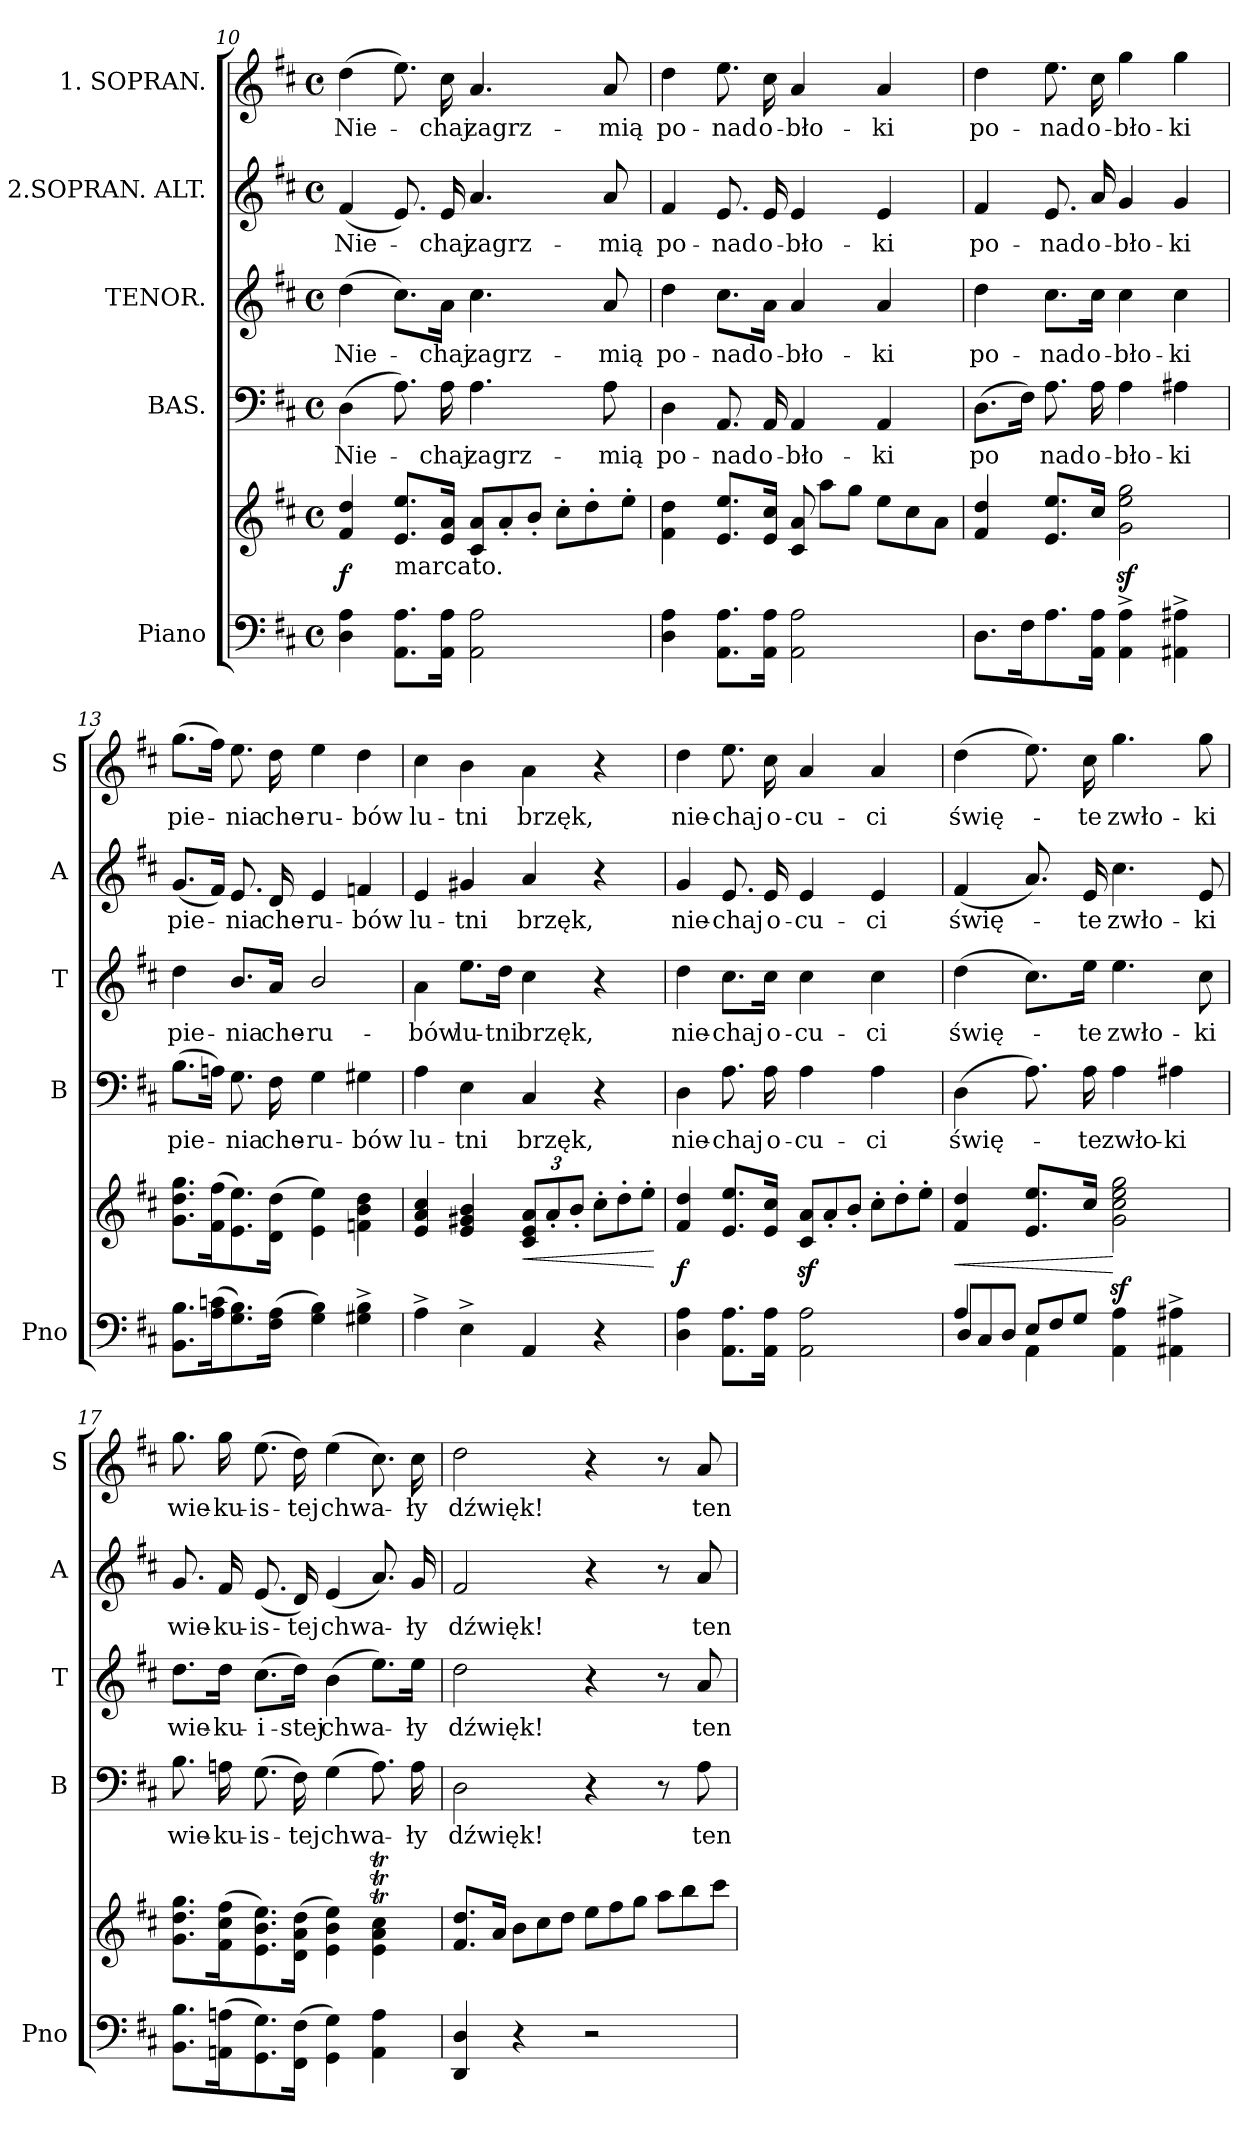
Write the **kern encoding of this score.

**kern	**kern	**dynam	**kern	**text	**kern	**text	**kern	**text	**kern	**text
*part5	*part5	*part5	*part4	*part4	*part3	*part3	*part2	*part2	*part1	*part1
*staff6	*staff5	*staff5/6	*staff4	*staff4	*staff3	*staff3	*staff2	*staff2	*staff1	*staff1
*I"Piano	*	*	*I"BAS.	*	*I"TENOR.	*	*I"2.SOPRAN. ALT.	*	*I"1. SOPRAN.	*
*I'Pno	*	*	*I'B	*	*I'T	*	*I'A	*	*I'S	*
*clefF4	*clefG2	*	*clefF4	*	*clefG2	*	*clefG2	*	*clefG2	*
*	*	*	*	*	*ITrd8c12	*	*	*	*	*
*k[f#c#]	*k[f#c#]	*	*k[f#c#]	*	*k[f#c#]	*	*k[f#c#]	*	*k[f#c#]	*
*D:	*D:	*	*D:	*	*D:	*	*D:	*	*D:	*
*M4/4	*M4/4	*	*M4/4	*	*M4/4	*	*M4/4	*	*M4/4	*
*met(c)	*met(c)	*	*met(c)	*	*met(c)	*	*met(c)	*	*met(c)	*
=10	=10	=10	=10	=10	=10	=10	=10	=10	=10	=10
4D\ 4A\	4f#/ 4dd/	f	(4D\	Nie-	(4d\	Nie-	(4f#/	Nie-	(4dd\	Nie-
!	!LO:TX:b:t=marcato.	!	!	!	!	!	!	!	!	!
8.AA\ 8.A\L	8.e/ 8.ee/L	.	8.A\)	.	8.c#\L)	.	8.e/)	.	8.ee\)	.
16AA\ 16A\Jk	16e/ 16a/Jk	.	16A\	-chaj	16A\Jk	-chaj	16e/	-chaj	16cc#\	-chaj
*	*Xtuplet	*	*	*	*	*	*	*	*	*
2AA\ 2A\	12c#/ 12a/L	.	4.A\	zagrz-	4.c#\	zagrz-	4.a/	zagrz-	4.a/	zagrz-
.	12a'/	.	.	.	.	.	.	.	.	.
.	12b'/J	.	.	.	.	.	.	.	.	.
.	12cc#'\L	.	.	.	.	.	.	.	.	.
.	12dd'\	.	.	.	.	.	.	.	.	.
.	.	.	8A\	-mią	8A/	-mią	8a/	-mią	8a/	-mią
.	12ee'\J	.	.	.	.	.	.	.	.	.
=11	=11	=11	=11	=11	=11	=11	=11	=11	=11	=11
4D\ 4A\	4f#\ 4dd\	.	4D\	po-	4d\	po-	4f#/	po-	4dd\	po-
8.AA\ 8.A\L	8.e/ 8.ee/L	.	8.AA/	-nad	8.c#\L	-nad	8.e/	-nad	8.ee\	-nad
16AA\ 16A\Jk	16e/ 16cc#/Jk	.	16AA/	o-	16A\Jk	o-	16e/	o-	16cc#\	o-
2AA\ 2A\	12c#/ 12a/	.	4AA/	-bło-	4A/	-bło-	4e/	-bło-	4a/	-bło-
.	12aa\L	.	.	.	.	.	.	.	.	.
.	12gg\J	.	.	.	.	.	.	.	.	.
.	12ee\L	.	4AA/	-ki	4A/	-ki	4e/	-ki	4a/	-ki
.	12cc#\	.	.	.	.	.	.	.	.	.
.	12a\J	.	.	.	.	.	.	.	.	.
=12	=12	=12	=12	=12	=12	=12	=12	=12	=12	=12
8.D\L	4f#/ 4dd/	.	(8.D\L	po	4d\	po-	4f#/	po-	4dd\	po-
16F#\K	.	.	16F#\Jk)	.	.	.	.	.	.	.
8.A\	8.e/ 8.ee/L	.	8.A\	nad	8.c#\L	-nad	8.e/	-nad	8.ee\	-nad
16AA\ 16A\Jk	16cc#/Jk	.	16A\	o-	16c#\Jk	o-	16a/	o-	16cc#\	o-
4AA^>\ 4A^>\	2gz\ 2eez\ 2ggz\	.	4A\	-bło-	4c#\	-bło-	4g/	-bło-	4gg\	-bło-
4AA#X^>\ 4A#X^>\	.	.	4A#X\	-ki	4c#\	-ki	4g/	-ki	4gg\	-ki
=13	=13	=13	=13	=13	=13	=13	=13	=13	=13	=13
8.BB\ 8.B\L	8.g\ 8.dd\ 8.gg\L	.	(8.B\L	pie-	4d\	pie-	(8.g/L	pie-	(8.gg\L	pie-
(16A\ 16cn\K	(16f#\ 16ff#\K	.	16An\Jk)	.	.	.	16f#/Jk)	.	16ff#\Jk)	.
8.G\ 8.B\)	8.e\ 8.ee\)	.	8.G\	-nia	8.B/L	-nia	8.e/	-nia	8.ee\	-nia
(16F#\ 16A\Jk	(16d\ 16dd\Jk	.	16F#\	che-	16A/Jk	che-	16d/	che-	16dd\	che-
4G\ 4B\)	4e\ 4ee\)	.	4G\	-ru-	2B/	-ru-	4e/	-ru-	4ee\	-ru-
4G#X^>\ 4B^>\	4fn\ 4b\ 4dd\	.	4G#X\	-bów	.	.	4fn/	-bów	4dd\	-bów
=14	=14	=14	=14	=14	=14	=14	=14	=14	=14	=14
4A^>\	4e/ 4a/ 4cc#/	.	4A\	lu-	4A\	-bów	4e/	lu-	4cc#\	lu-
4E^>\	4e/ 4g#X/ 4b/	.	4E\	-tni	8.e\L	lu-	4g#X/	-tni	4b\	-tni
.	.	.	.	.	16d\Jk	-tni	.	.	.	.
*	*tuplet	*	*	*	*	*	*	*	*	*
!	!	!LO:HP:b	!	!	!	!	!	!	!	!
4AA/	12c#/ 12e/ 12a/L	<	4C#/	brzęk,	4c#\	brzęk,	4a/	brzęk,	4a\	brzęk,
.	12a'/	.	.	.	.	.	.	.	.	.
.	12b'/J	.	.	.	.	.	.	.	.	.
*	*Xtuplet	*	*	*	*	*	*	*	*	*
4r	12cc#'\L	.	4r	.	4r	.	4r	.	4r	.
.	12dd'\	.	.	.	.	.	.	.	.	.
.	12ee'\J	.	.	.	.	.	.	.	.	.
.	.	[	.	.	.	.	.	.	.	.
=15	=15	=15	=15	=15	=15	=15	=15	=15	=15	=15
4D\ 4A\	4f#/ 4dd/	f	4D\	nie-	4d\	nie-	4g/	nie-	4dd\	nie-
8.AA\ 8.A\L	8.e/ 8.ee/L	.	8.A\	-chaj	8.c#\L	-chaj	8.e/	-chaj	8.ee\	-chaj
16AA\ 16A\Jk	16e/ 16cc#/Jk	.	16A\	o-	16c#\Jk	o-	16e/	o-	16cc#\	o-
2AA\ 2A\	12c#z/ 12az/L	.	4A\	-cu-	4c#\	-cu-	4e/	-cu-	4a/	-cu-
.	12a'/	.	.	.	.	.	.	.	.	.
.	12b'/J	.	.	.	.	.	.	.	.	.
.	12cc#'\L	.	4A\	-ci	4c#\	-ci	4e/	-ci	4a/	-ci
.	12dd'\	.	.	.	.	.	.	.	.	.
.	12ee'\J	.	.	.	.	.	.	.	.	.
=16	=16	=16	=16	=16	=16	=16	=16	=16	=16	=16
*^	*	*	*	*	*	*	*	*	*	*
*	*Xtuplet	*	*	*	*	*	*	*	*	*	*
!	!	!	!LO:HP:b	!	!	!	!	!	!	!	!
4A/	12D/L	4f#/ 4dd/	<	(4D\	świę-	(4d\	świę-	(4f#/	świę-	(4dd\	świę-
.	12C#/	.	.	.	.	.	.	.	.	.	.
.	12D/J	.	.	.	.	.	.	.	.	.	.
4AA\	12E/L	8.e/ 8.ee/L	.	8.A\)	.	8.c#\L)	.	8.a/)	.	8.ee\)	.
.	12F#/	.	.	.	.	.	.	.	.	.	.
.	12G/J	.	.	.	.	.	.	.	.	.	.
.	.	16cc#/Jk	.	16A\	-te	16e\Jk	-te	16e/	-te	16cc#\	-te
4AA\ 4A\	4ryy	2gz\ 2cc#z\ 2eez\ 2ggz\	[	4A\	zwło-	4.e\	zwło-	4.cc#\	zwło-	4.gg\	zwło-
4AA#X^>\ 4A#X^>\	4ryy	.	.	4A#X\	-ki	.	.	.	.	.	.
.	.	.	.	.	.	8c#\	-ki	8e/	-ki	8gg\	-ki
*v	*v	*	*	*	*	*	*	*	*	*	*
=17	=17	=17	=17	=17	=17	=17	=17	=17	=17	=17
8.BB\ 8.B\L	8.g\ 8.dd\ 8.gg\L	.	8.B\	wie-	8.d\L	wie-	8.g/	wie-	8.gg\	wie-
(16AAn\ 16An\K	(16f#\ 16cc#\ 16ff#\K	.	16An\	-ku-	16d\Jk	-ku-	16f#/	-ku-	16gg\	-ku-
8.GG\ 8.G\)	8.e\ 8.b\ 8.ee\)	.	(8.G\	-is-	(8.c#\L	-i-	(8.e/	-is-	(8.ee\	-is-
(16FF#\ 16F#\Jk	(16d\ 16a\ 16dd\Jk	.	16F#\)	-tej	16d\Jk)	-stej	16d/)	-tej	16dd\)	-tej
4GG\ 4G\)	4e\ 4b\ 4ee\)	.	(4G\	chwa-	(4B\	chwa-	(4e/	chwa-	(4ee\	chwa-
4AA\ 4A\	4eT\ 4aT\ 4cc#T\	.	8.A\)	.	8.e\L)	.	8.a/)	.	8.cc#\)	.
.	.	.	16A\	-ły	16e\Jk	-ły	16g/	-ły	16cc#\	-ły
=18	=18	=18	=18	=18	=18	=18	=18	=18	=18	=18
4DD/ 4D/	8.f#/ 8.dd/L	.	2D\	dźwięk!	2d\	dźwięk!	2f#/	dźwięk!	2dd\	dźwięk!
.	16a/Jk	.	.	.	.	.	.	.	.	.
4r	12b\L	.	.	.	.	.	.	.	.	.
.	12cc#\	.	.	.	.	.	.	.	.	.
.	12dd\J	.	.	.	.	.	.	.	.	.
2r	12ee\L	.	4r	.	4r	.	4r	.	4r	.
.	12ff#\	.	.	.	.	.	.	.	.	.
.	12gg\J	.	.	.	.	.	.	.	.	.
.	12aa\L	.	8r	.	8r	.	8r	.	8r	.
.	12bb\	.	.	.	.	.	.	.	.	.
.	.	.	8A\	ten	8A/	ten	8a/	ten	8a/	ten
.	12ccc#\J	.	.	.	.	.	.	.	.	.
=	=	=	=	=	=	=	=	=	=	=
*-	*-	*-	*-	*-	*-	*-	*-	*-	*-	*-
